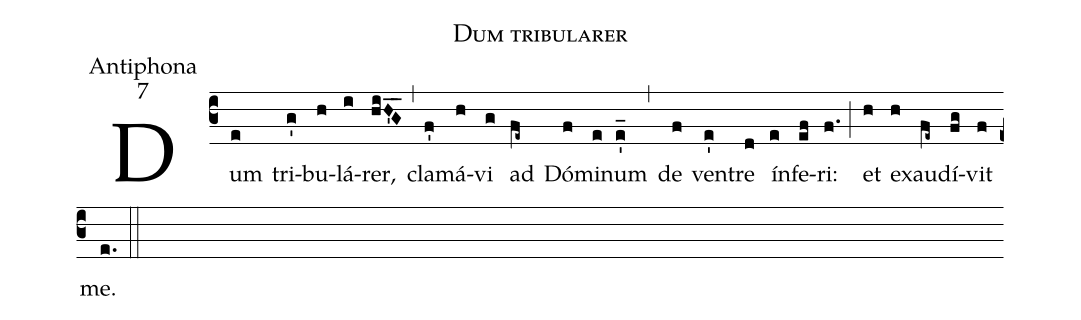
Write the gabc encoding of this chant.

name:Dum tribularer;
office-part:Antiphona;
mode:7;
%%
(c3) Dum(e) tri(g')bu(h)lá(i)rer,(hiH'_G_) (,) cla(f')má(h)vi(g) ad(fe~) Dó(f)mi(e)num(e'_) (,) de(f) ven(e')tre(d) ín(e)fe(ef)ri:(f.) (;) et(h) e(h)xau(fe~)dí(fg)vit(f) me.(e.) (::)
